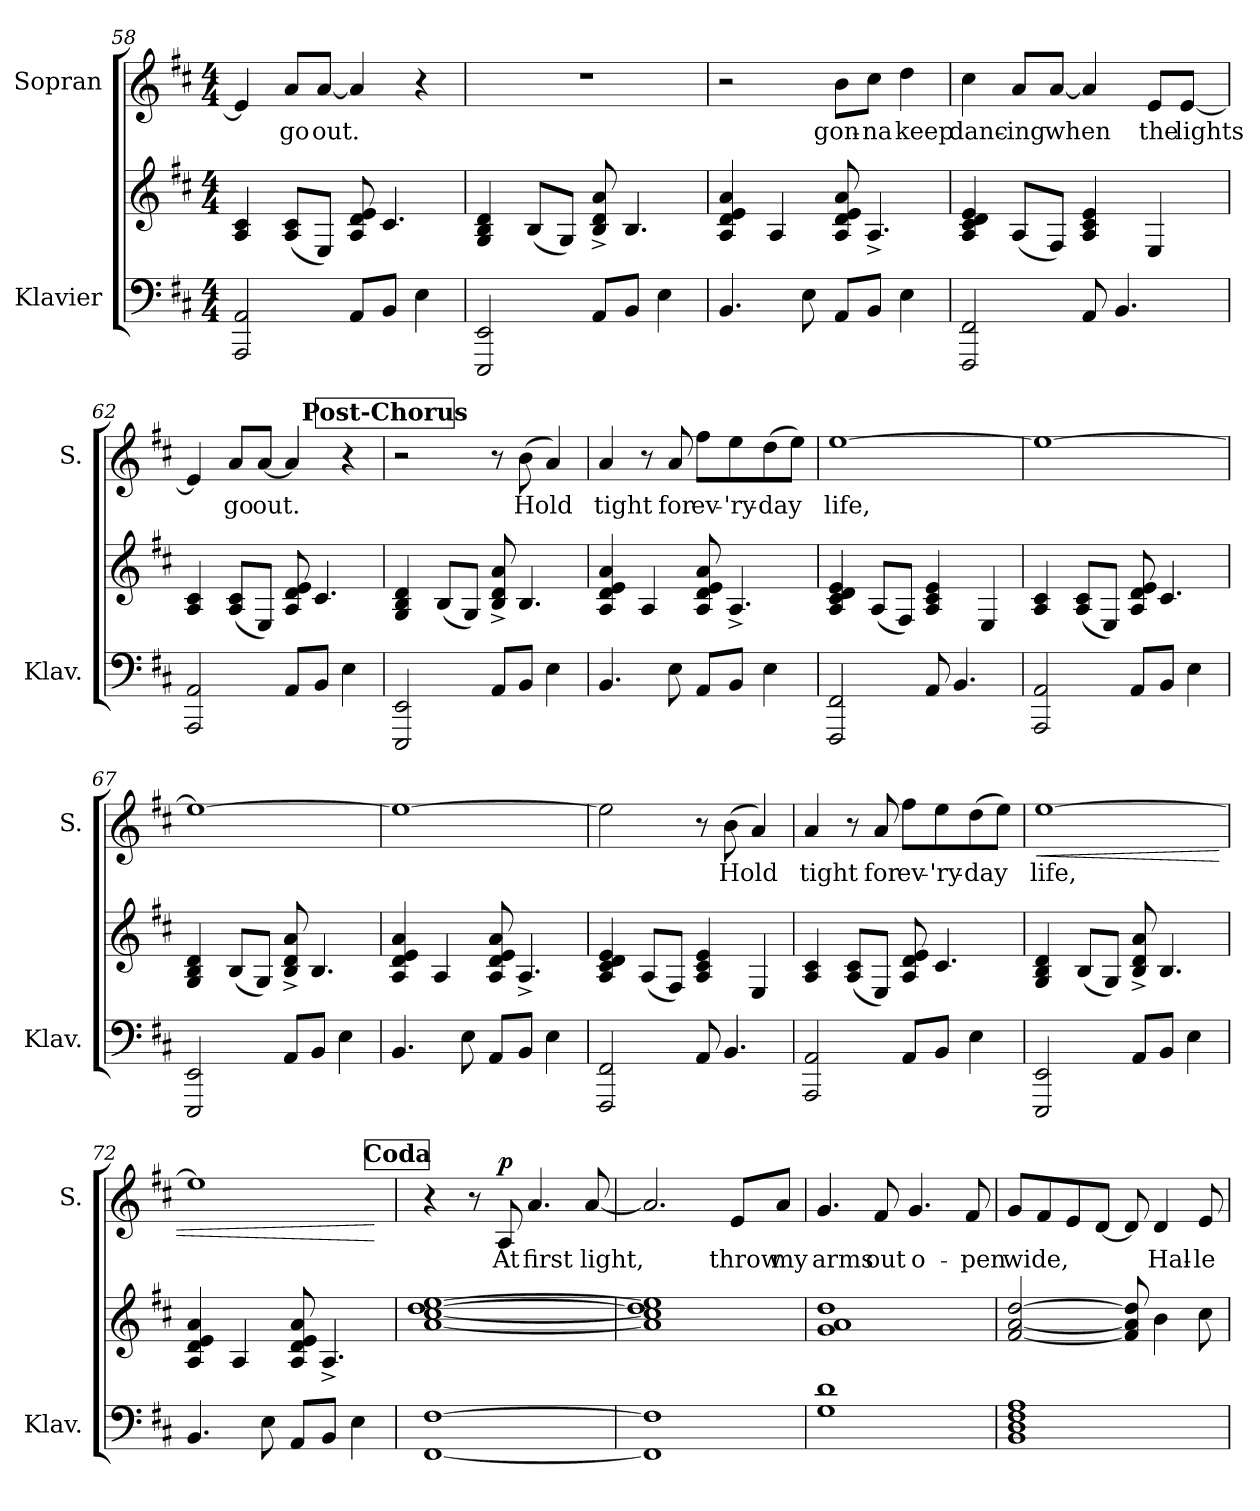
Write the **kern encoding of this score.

**kern	**kern	**kern	**text	**dynam
*part2	*part2	*part1	*part1	*part1
*staff3	*staff2	*staff1	*staff1	*staff1
*I"Klavier	*	*I"Sopran	*	*
*I'Klav.	*	*I'S.	*	*
*clefF4	*clefG2	*clefG2	*	*
*k[f#c#]	*k[f#c#]	*k[f#c#]	*	*
*M4/4	*M4/4	*M4/4	*	*
=58	=58	=58	=58	=58
2AAA/ 2AA/	4A/ 4c#/	4e/]	.	.
!	!	!	!LO:LY:b	!
.	(<8A/ 8c#/L	8a/L	go	.
!	!	!	!LO:LY:b	!
.	8E/J)	[8a/J	out.	.
8AA/L	8A/ 8d/ 8e/	4a/]	.	.
8BB/J	4.c#/	.	.	.
4E\	.	4r	.	.
=59	=59	=59	=59	=59
2EEE/ 2EE/	4G/ 4B/ 4d/	1r	.	.
.	(<8B/L	.	.	.
.	8G/J)	.	.	.
8AA/L	8B/^ 8d/^ 8a/^	.	.	.
8BB/J	4.B/	.	.	.
4E\	.	.	.	.
!!LO:LB:g=z
=60	=60	=60	=60	=60
4.BB/	4A/ 4d/ 4e/ 4a/	2r	.	.
.	4A/	.	.	.
8E\	.	.	.	.
!	!	!	!LO:LY:b	!
8AA/L	8A/ 8d/ 8e/ 8a/	8b\L	gon-	.
!	!	!	!LO:LY:b	!
8BB/J	4.A^/	8cc#\J	-na	.
!	!	!	!LO:LY:b	!
4E\	.	4dd\	keep	.
=61	=61	=61	=61	=61
!	!	!	!LO:LY:b	!
2FFF#/ 2FF#/	4A/ 4c#/ 4d/ 4e/	4cc#\	danc-	.
!	!	!	!LO:LY:b	!
.	(<8A/L	8a/L	-ing	.
!	!	!	!LO:LY:b	!
.	8F#/J)	[8a/J	when	.
8AA/	4A/ 4c#/ 4e/	4a/]	.	.
4.BB/	.	.	.	.
!	!	!	!LO:LY:b	!
.	4E/	8e/L	the	.
!	!	!	!LO:LY:b	!
.	.	[8e/J	lights	.
=62	=62	=62	=62	=62
2AAA/ 2AA/	4A/ 4c#/	4e/]	.	.
!	!	!	!LO:LY:b	!
.	(<8A/ 8c#/L	8a/L	go	.
!	!	!	!LO:LY:b	!
.	8E/J)	[8a/J	out.	.
8AA/L	8A/ 8d/ 8e/	4a/]	.	.
8BB/J	4.c#/	.	.	.
4E\	.	4r	.	.
!!LO:REH:place=s1:a:B:fs=14:t=Post-Chorus
=63	=63	=63	=63	=63
2EEE/ 2EE/	4G/ 4B/ 4d/	2r	.	.
.	(<8B/L	.	.	.
.	8G/J)	.	.	.
8AA/L	8B/^ 8d/^ 8a/^	8r	.	.
!	!	!	!LO:LY:b	!
8BB/J	4.B/	(>8b\	Hold	.
4E\	.	4a/)	.	.
!!LO:LB:g=z
=64	=64	=64	=64	=64
!	!	!	!LO:LY:b	!
4.BB/	4A/ 4d/ 4e/ 4a/	4a/	tight	.
.	4A/	8r	.	.
!	!	!	!LO:LY:b	!
8E\	.	8a/	for	.
!	!	!	!LO:LY:b	!
8AA/L	8A/ 8d/ 8e/ 8a/	8ff#\L	ev-	.
!	!	!	!LO:LY:b	!
8BB/J	4.A^/	8ee\	-'ry-	.
!	!	!	!LO:LY:b	!
4E\	.	(>8dd\	-day	.
.	.	8ee\J)	.	.
=65	=65	=65	=65	=65
!	!	!	!LO:LY:b	!
2FFF#/ 2FF#/	4A/ 4c#/ 4d/ 4e/	[1ee	life,	.
.	(<8A/L	.	.	.
.	8F#/J)	.	.	.
8AA/	4A/ 4c#/ 4e/	.	.	.
4.BB/	.	.	.	.
.	4E/	.	.	.
=66	=66	=66	=66	=66
2AAA/ 2AA/	4A/ 4c#/	1ee_	.	.
.	(<8A/ 8c#/L	.	.	.
.	8E/J)	.	.	.
8AA/L	8A/ 8d/ 8e/	.	.	.
8BB/J	4.c#/	.	.	.
4E\	.	.	.	.
=67	=67	=67	=67	=67
2EEE/ 2EE/	4G/ 4B/ 4d/	1ee_	.	.
.	(<8B/L	.	.	.
.	8G/J)	.	.	.
8AA/L	8B/^ 8d/^ 8a/^	.	.	.
8BB/J	4.B/	.	.	.
4E\	.	.	.	.
!!LO:PB:g=z
=68	=68	=68	=68	=68
4.BB/	4A/ 4d/ 4e/ 4a/	1ee_	.	.
.	4A/	.	.	.
8E\	.	.	.	.
8AA/L	8A/ 8d/ 8e/ 8a/	.	.	.
8BB/J	4.A^/	.	.	.
4E\	.	.	.	.
=69	=69	=69	=69	=69
2FFF#/ 2FF#/	4A/ 4c#/ 4d/ 4e/	2ee\]	.	.
.	(<8A/L	.	.	.
.	8F#/J)	.	.	.
8AA/	4A/ 4c#/ 4e/	8r	.	.
!	!	!	!LO:LY:b	!
4.BB/	.	(>8b\	Hold	.
.	4E/	4a/)	.	.
=70	=70	=70	=70	=70
!	!	!	!LO:LY:b	!
2AAA/ 2AA/	4A/ 4c#/	4a/	tight	.
.	(<8A/ 8c#/L	8r	.	.
!	!	!	!LO:LY:b	!
.	8E/J)	8a/	for	.
!	!	!	!LO:LY:b	!
8AA/L	8A/ 8d/ 8e/	8ff#\L	ev-	.
!	!	!	!LO:LY:b	!
8BB/J	4.c#/	8ee\	-'ry-	.
!	!	!	!LO:LY:b	!
4E\	.	(>8dd\	-day	.
.	.	8ee\J)	.	.
=71	=71	=71	=71	=71
!	!	!	!LO:LY:b	!LO:HP:b
2EEE/ 2EE/	4G/ 4B/ 4d/	[1ee	life,	<
.	(<8B/L	.	.	.
.	8G/J)	.	.	.
8AA/L	8B/^ 8d/^ 8a/^	.	.	.
8BB/J	4.B/	.	.	.
4E\	.	.	.	.
!!LO:LB:g=z
=72	=72	=72	=72	=72
4.BB/	4A/ 4d/ 4e/ 4a/	1ee]	.	.
.	4A/	.	.	.
8E\	.	.	.	.
8AA/L	8A/ 8d/ 8e/ 8a/	.	.	.
8BB/J	4.A^/	.	.	.
4E\	.	.	.	.
.	.	.	.	[
!!LO:REH:place=s1:a:B:fs=14:t=Coda
=73	=73	=73	=73	=73
[1FF# [1F#	[1a [1cc# [1dd [1ee	4r	.	.
.	.	8r	.	.
!	!	!	!LO:LY:b	!LO:DY:b
.	.	8A/	At	p
!	!	!	!LO:LY:b	!
.	.	4.a/	first	.
!	!	!	!LO:LY:b	!
.	.	[8a/	light,	.
=74	=74	=74	=74	=74
1FF#] 1F#]	1a] 1cc#] 1dd] 1ee]	2.a/]	.	.
!	!	!	!LO:LY:b	!
.	.	8e/L	throw	.
!	!	!	!LO:LY:b	!
.	.	8a/J	my	.
=75	=75	=75	=75	=75
!	!	!	!LO:LY:b	!
1G 1d	1g 1a 1dd	4.g/	arms	.
!	!	!	!LO:LY:b	!
.	.	8f#/	out	.
!	!	!	!LO:LY:b	!
.	.	4.g/	o-	.
!	!	!	!LO:LY:b	!
.	.	8f#/	-pen	.
=76	=76	=76	=76	=76
!	!	!	!LO:LY:b	!
1BB 1D 1F# 1A	[2f#/ [2a/ [2dd/	8g/L	wide,	.
.	.	8f#/	.	.
.	.	8e/	.	.
.	.	[8d/J	.	.
.	8f#/] 8a/] 8dd/]	8d/]	.	.
!	!	!	!LO:LY:b	!
.	4b\	4d/	Hal-	.
!	!	!	!LO:LY:b	!
.	8cc#\	8e/	-le-	.
=	=	=	=	=
*-	*-	*-	*-	*-
